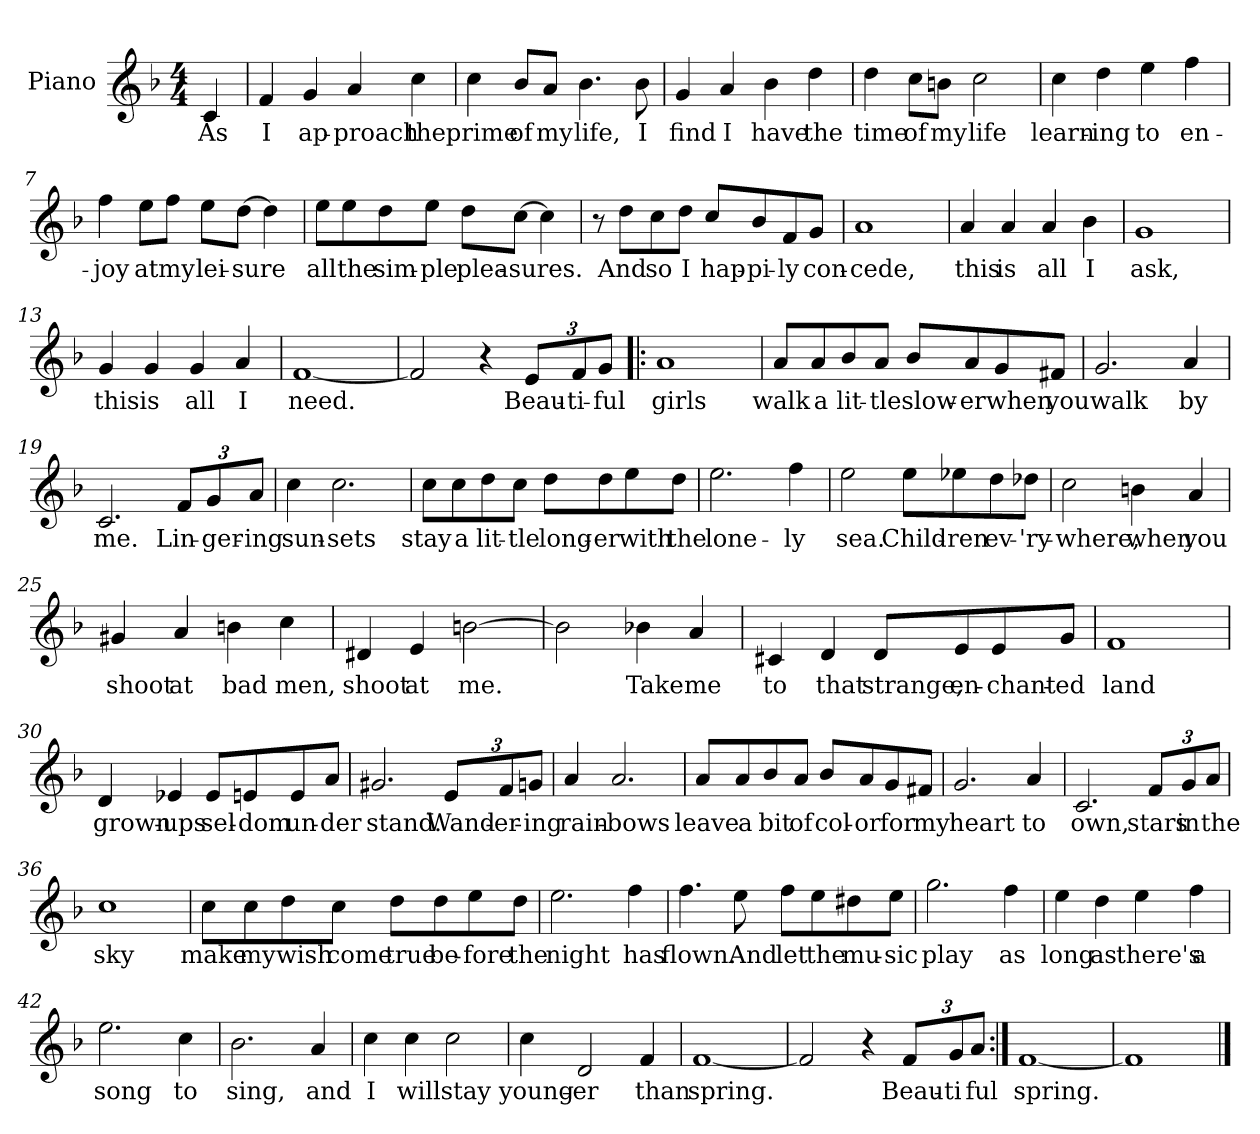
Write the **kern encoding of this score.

**kern	**text
*part1	*part1
*staff1	*staff1
*I"Piano	*
*I'Pno.	*
*clefG2	*
*k[b-]	*
*F:	*
*M4/4	*
=1	=1
4c/	As
=2	=2
4f/	I
4g/	ap-
4a/	-proach
4cc\	the
=3	=3
4cc\	prime
8b-/L	of
8a/J	my
4.b-\	life,
8b-\	I
=4	=4
4g/	find
4a/	I
4b-\	have
4dd\	the
!!LO:LB:g=z
=5	=5
4dd\	time
8cc\L	of
8bn\J	my
2cc\	life
=6	=6
4cc\	learn-
4dd\	-ing
4ee\	to
4ff\	en-
=7	=7
4ff\	-joy
8ee\L	at
8ff\J	my
8ee\L	lei-
[8dd\J	-sure
4dd\]	.
!!LO:LB:g=z
=8	=8
8ee\L	all
8ee\	the
8dd\	sim-
8ee\J	-ple
8dd\L	plea-
[8cc\J	-sures.
4cc\]	.
=9	=9
8r	.
8dd\L	And
8cc\	so
8dd\J	I
8cc/L	hap-
8b-/	-pi-
8f/	-ly
8g/J	con-
=10	=10
1a	-cede,
=11	=11
4a/	this
4a/	is
4a/	all
4b-\	I
!!LO:LB:g=z
=12	=12
1g	ask,
=13	=13
4g/	this
4g/	is
4g/	all
4a/	I
=14	=14
[1f	need.
=15	=15
2f/]	.
4r	.
*Xbrackettup	*
12e/L	Beau-
12f/	-ti-
12g/J	-ful
=16!|:	=16!|:
1a	girls
!!LO:LB:g=z
=17	=17
8a/L	walk
8a/	a
8b-/	lit-
8a/J	-tle
8b-/L	slow-
8a/	-er
8g/	when
8f#X/J	you
=18	=18
2.g/	walk
4a/	by
=19	=19
2.c/	me.
12f/L	Lin-
12g/	-ger-
12a/J	-ing
=20	=20
4cc\	sun-
2.cc\	-sets
!!LO:LB:g=z
=21	=21
8cc\L	stay
8cc\	a
8dd\	lit-
8cc\J	-tle
8dd\L	long-
8dd\	-er
8ee\	with
8dd\J	the
=22	=22
2.ee\	lone-
4ff\	-ly
=23	=23
2ee\	sea.
8ee\L	Child-
8ee-X\	-ren
8dd\	ev-
8dd-X\J	-'ry-
!!LO:LB:g=z
=24	=24
2cc\	-where,
4bn\	when
4a/	you
=25	=25
4g#X/	shoot
4a/	at
4bn\	bad
4cc\	men,
=26	=26
4d#X/	shoot
4e/	at
[2bn\	me.
=27	=27
2b\]	.
4b-X\	Take
4a/	me
!!LO:LB:g=z
=28	=28
4c#X/	to
4d/	that
8d/L	strange,
8e/	en-
8e/	-chant-
8g/J	-ed
=29	=29
1f	land
=30	=30
4d/	grown-
4e-X/	-ups
8e-/L	sel-
8en/	-dom
8e/	un-
8a/J	-der
!!LO:PB:g=z
=31	=31
2.g#X/	stand.
12e/L	Wand-
12f/	-er-
12gn/J	-ing
=32	=32
4a/	rain-
2.a/	-bows
=33	=33
8a/L	leave
8a/	a
8b-/	bit
8a/J	of
8b-/L	col-
8a/	-or
8g/	for
8f#X/J	my
=34	=34
2.g/	heart
4a/	to
!!LO:LB:g=z
=35	=35
2.c/	own,
12f/L	stars
12g/	in
12a/J	the
=36	=36
1cc	sky
=37	=37
8cc\L	make
8cc\	my
8dd\	wish
8cc\J	come
8dd\L	true
8dd\	be-
8ee\	-fore
8dd\J	the
=38	=38
2.ee\	night
4ff\	has
!!LO:LB:g=z
=39	=39
4.ff\	flown.
8ee\	And
8ff\L	let
8ee\	the
8dd#X\	mu-
8ee\J	-sic
=40	=40
2.gg\	play
4ff\	as
=41	=41
4ee\	long
4dd\	as
4ee\	there's
4ff\	a
=42	=42
2.ee\	song
4cc\	to
=43	=43
2.b-\	sing,
4a/	and
!!LO:LB:g=z
=44	=44
4cc\	I
4cc\	will
2cc\	stay
=45	=45
4cc\	young-
2d/	-er
4f/	than
=46	=46
[1f	spring.
=47	=47
2f/]	.
4r	.
12f/L	Beau-
12g/	-ti
12a/J	ful
=48:|!	=48:|!
[1f	spring.
=49	=49
1f]	.
==	==
*-	*-
